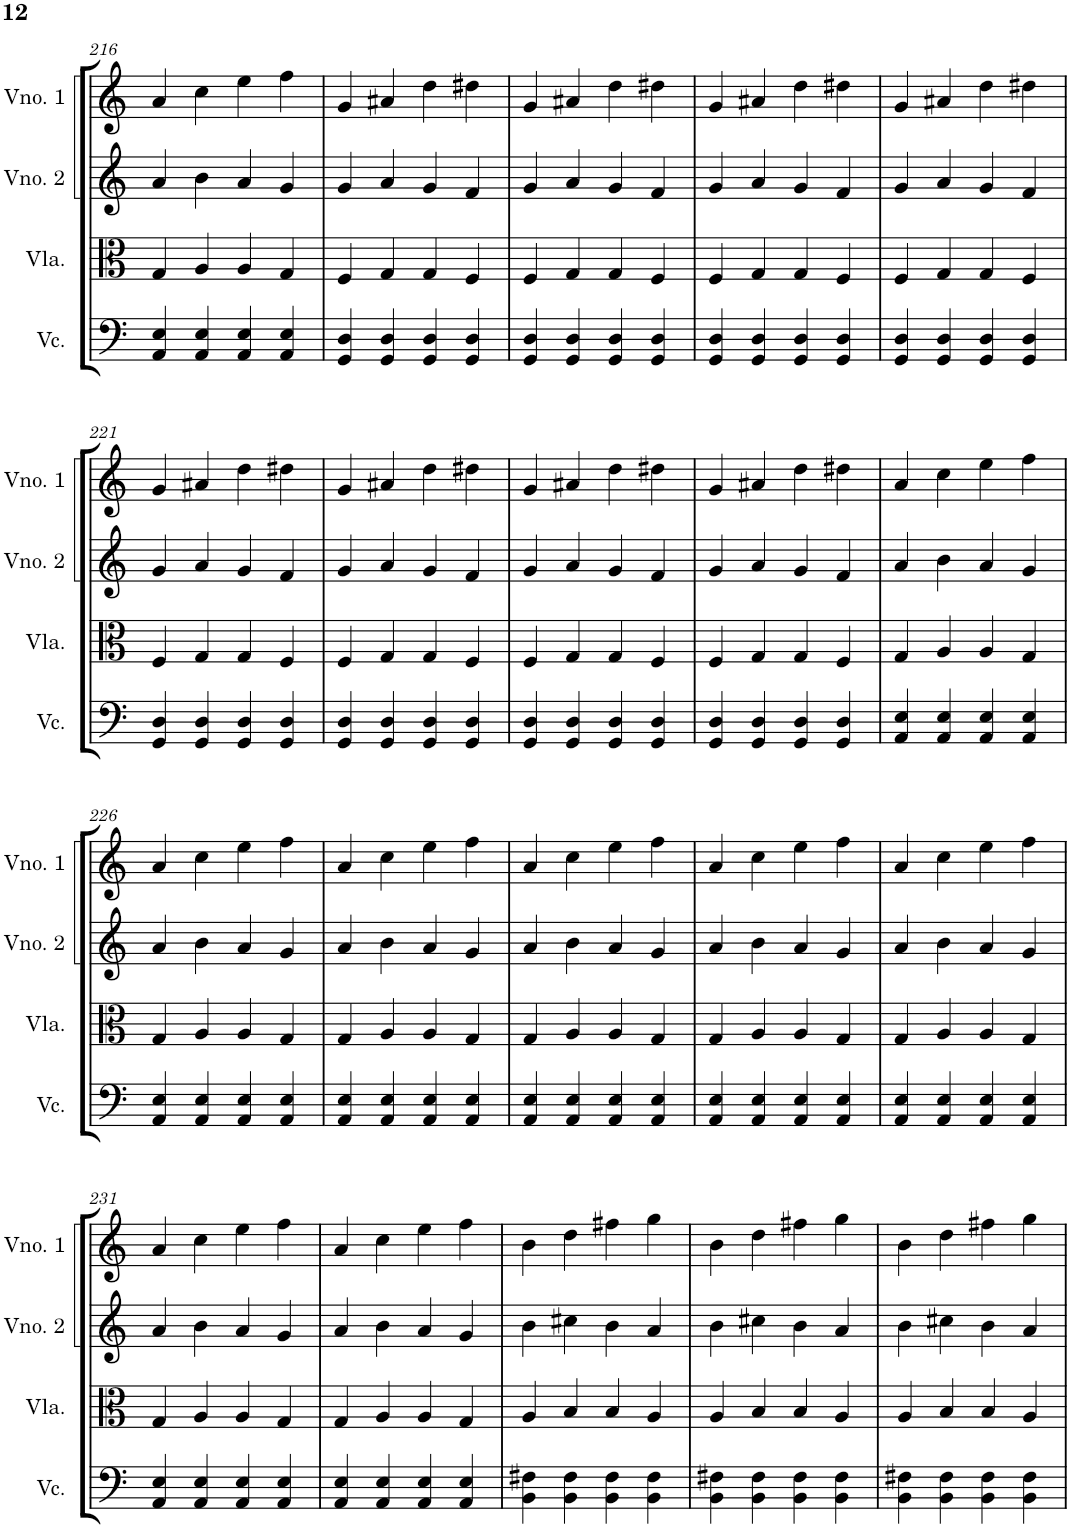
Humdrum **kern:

**kern	**kern	**kern	**kern
*part4	*part3	*part2	*part1
*staff4	*staff3	*staff2	*staff1
*I"Violoncelo	*I"Viola	*I"Violino 2	*I"Violino 1
*I'Vc.	*I'Vla.	*I'Vno. 2	*I'Vno. 1
!!LO:PB:g=z
*clefF4	*clefC3	*clefG2	*clefG2
*k[]	*k[]	*k[]	*k[]
*M4/4	*M4/4	*M4/4	*M4/4
=216	=216	=216	=216
4AA/ 4E/	4G/	4a/	4a/
4AA/ 4E/	4A/	4b\	4cc\
4AA/ 4E/	4A/	4a/	4ee\
4AA/ 4E/	4G/	4g/	4ff\
=217	=217	=217	=217
4GG/ 4D/	4F/	4g/	4g/
4GG/ 4D/	4G/	4a/	4a#X/
4GG/ 4D/	4G/	4g/	4dd\
4GG/ 4D/	4F/	4f/	4dd#X\
=218	=218	=218	=218
4GG/ 4D/	4F/	4g/	4g/
4GG/ 4D/	4G/	4a/	4a#X/
4GG/ 4D/	4G/	4g/	4dd\
4GG/ 4D/	4F/	4f/	4dd#X\
=219	=219	=219	=219
4GG/ 4D/	4F/	4g/	4g/
4GG/ 4D/	4G/	4a/	4a#X/
4GG/ 4D/	4G/	4g/	4dd\
4GG/ 4D/	4F/	4f/	4dd#X\
=220	=220	=220	=220
4GG/ 4D/	4F/	4g/	4g/
4GG/ 4D/	4G/	4a/	4a#X/
4GG/ 4D/	4G/	4g/	4dd\
4GG/ 4D/	4F/	4f/	4dd#X\
!!LO:LB:g=z
=221	=221	=221	=221
4GG/ 4D/	4F/	4g/	4g/
4GG/ 4D/	4G/	4a/	4a#X/
4GG/ 4D/	4G/	4g/	4dd\
4GG/ 4D/	4F/	4f/	4dd#X\
=222	=222	=222	=222
4GG/ 4D/	4F/	4g/	4g/
4GG/ 4D/	4G/	4a/	4a#X/
4GG/ 4D/	4G/	4g/	4dd\
4GG/ 4D/	4F/	4f/	4dd#X\
=223	=223	=223	=223
4GG/ 4D/	4F/	4g/	4g/
4GG/ 4D/	4G/	4a/	4a#X/
4GG/ 4D/	4G/	4g/	4dd\
4GG/ 4D/	4F/	4f/	4dd#X\
=224	=224	=224	=224
4GG/ 4D/	4F/	4g/	4g/
4GG/ 4D/	4G/	4a/	4a#X/
4GG/ 4D/	4G/	4g/	4dd\
4GG/ 4D/	4F/	4f/	4dd#X\
=225	=225	=225	=225
4AA/ 4E/	4G/	4a/	4a/
4AA/ 4E/	4A/	4b\	4cc\
4AA/ 4E/	4A/	4a/	4ee\
4AA/ 4E/	4G/	4g/	4ff\
!!LO:LB:g=z
=226	=226	=226	=226
4AA/ 4E/	4G/	4a/	4a/
4AA/ 4E/	4A/	4b\	4cc\
4AA/ 4E/	4A/	4a/	4ee\
4AA/ 4E/	4G/	4g/	4ff\
=227	=227	=227	=227
4AA/ 4E/	4G/	4a/	4a/
4AA/ 4E/	4A/	4b\	4cc\
4AA/ 4E/	4A/	4a/	4ee\
4AA/ 4E/	4G/	4g/	4ff\
=228	=228	=228	=228
4AA/ 4E/	4G/	4a/	4a/
4AA/ 4E/	4A/	4b\	4cc\
4AA/ 4E/	4A/	4a/	4ee\
4AA/ 4E/	4G/	4g/	4ff\
=229	=229	=229	=229
4AA/ 4E/	4G/	4a/	4a/
4AA/ 4E/	4A/	4b\	4cc\
4AA/ 4E/	4A/	4a/	4ee\
4AA/ 4E/	4G/	4g/	4ff\
=230	=230	=230	=230
4AA/ 4E/	4G/	4a/	4a/
4AA/ 4E/	4A/	4b\	4cc\
4AA/ 4E/	4A/	4a/	4ee\
4AA/ 4E/	4G/	4g/	4ff\
!!LO:LB:g=z
=231	=231	=231	=231
4AA/ 4E/	4G/	4a/	4a/
4AA/ 4E/	4A/	4b\	4cc\
4AA/ 4E/	4A/	4a/	4ee\
4AA/ 4E/	4G/	4g/	4ff\
=232	=232	=232	=232
4AA/ 4E/	4G/	4a/	4a/
4AA/ 4E/	4A/	4b\	4cc\
4AA/ 4E/	4A/	4a/	4ee\
4AA/ 4E/	4G/	4g/	4ff\
=233	=233	=233	=233
4BB\ 4F#X\	4A/	4b\	4b\
4BB\ 4F#\	4B/	4cc#X\	4dd\
4BB\ 4F#\	4B/	4b\	4ff#X\
4BB\ 4F#\	4A/	4a/	4gg\
=234	=234	=234	=234
4BB\ 4F#X\	4A/	4b\	4b\
4BB\ 4F#\	4B/	4cc#X\	4dd\
4BB\ 4F#\	4B/	4b\	4ff#X\
4BB\ 4F#\	4A/	4a/	4gg\
=235	=235	=235	=235
4BB\ 4F#X\	4A/	4b\	4b\
4BB\ 4F#\	4B/	4cc#X\	4dd\
4BB\ 4F#\	4B/	4b\	4ff#X\
4BB\ 4F#\	4A/	4a/	4gg\
=	=	=	=
*-	*-	*-	*-
